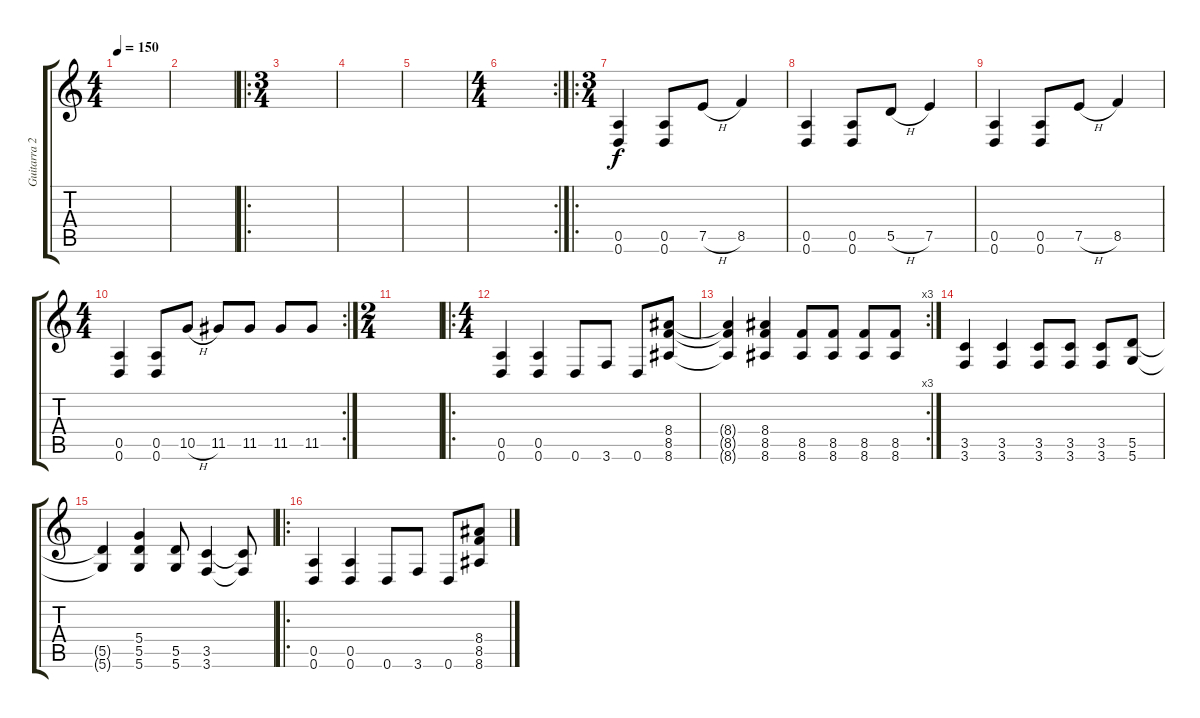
\track ("Guitarra 2" "Guitarra 2") {instrument distortionguitar}
\staff {score tabs}
\tuning (E4 B3 G3 D3 A2 D2) {hide}
\ts (4 4)
\tempo 150
\clef g2
\ks c
|
|
\ro
\ts (3 4)
|
|
|
\rc 2
\ts (4 4)
|
\ro
\ts (3 4)
(0.5 0.6).4 (0.5 0.6).8 7.5{h}.8 8.5.4 |
(0.5 0.6).4 (0.5 0.6).8 5.5{h}.8 7.5.4 |
(0.5 0.6).4 (0.5 0.6).8 7.5{h}.8 8.5.4 |
\rc 2
\ts (4 4)
(0.5 0.6).4 (0.5 0.6).8 10.5{h}.8 11.5.8 11.5.8 11.5.8 11.5.8 |
\ts (2 4)
|
\ro
\ts (4 4)
(0.5 0.6).4 (0.5 0.6).4 0.6.8 3.6.8 0.6.8 (8.4 8.5 8.6).8 |
\rc 3
(8.4{t} 8.5{t} 8.6{t}).4 (8.4 8.5 8.6).4 (8.5 8.6).8 (8.5 8.6).8 (8.5 8.6).8 (8.5 8.6).8 |
(3.5 3.6).4 (3.5 3.6).4 (3.5 3.6).8 (3.5 3.6).8 (3.5 3.6).8 (5.5 5.6).8 |
(5.5{t} 5.6{t}).4 (5.4 5.5 5.6).4 (5.5 5.6).8 (3.5 3.6).4 (3.5{t} 3.6{t}).8 |
\ro
(0.5 0.6).4 (0.5 0.6).4 0.6.8 3.6.8 0.6.8 (8.4 8.5 8.6).8
